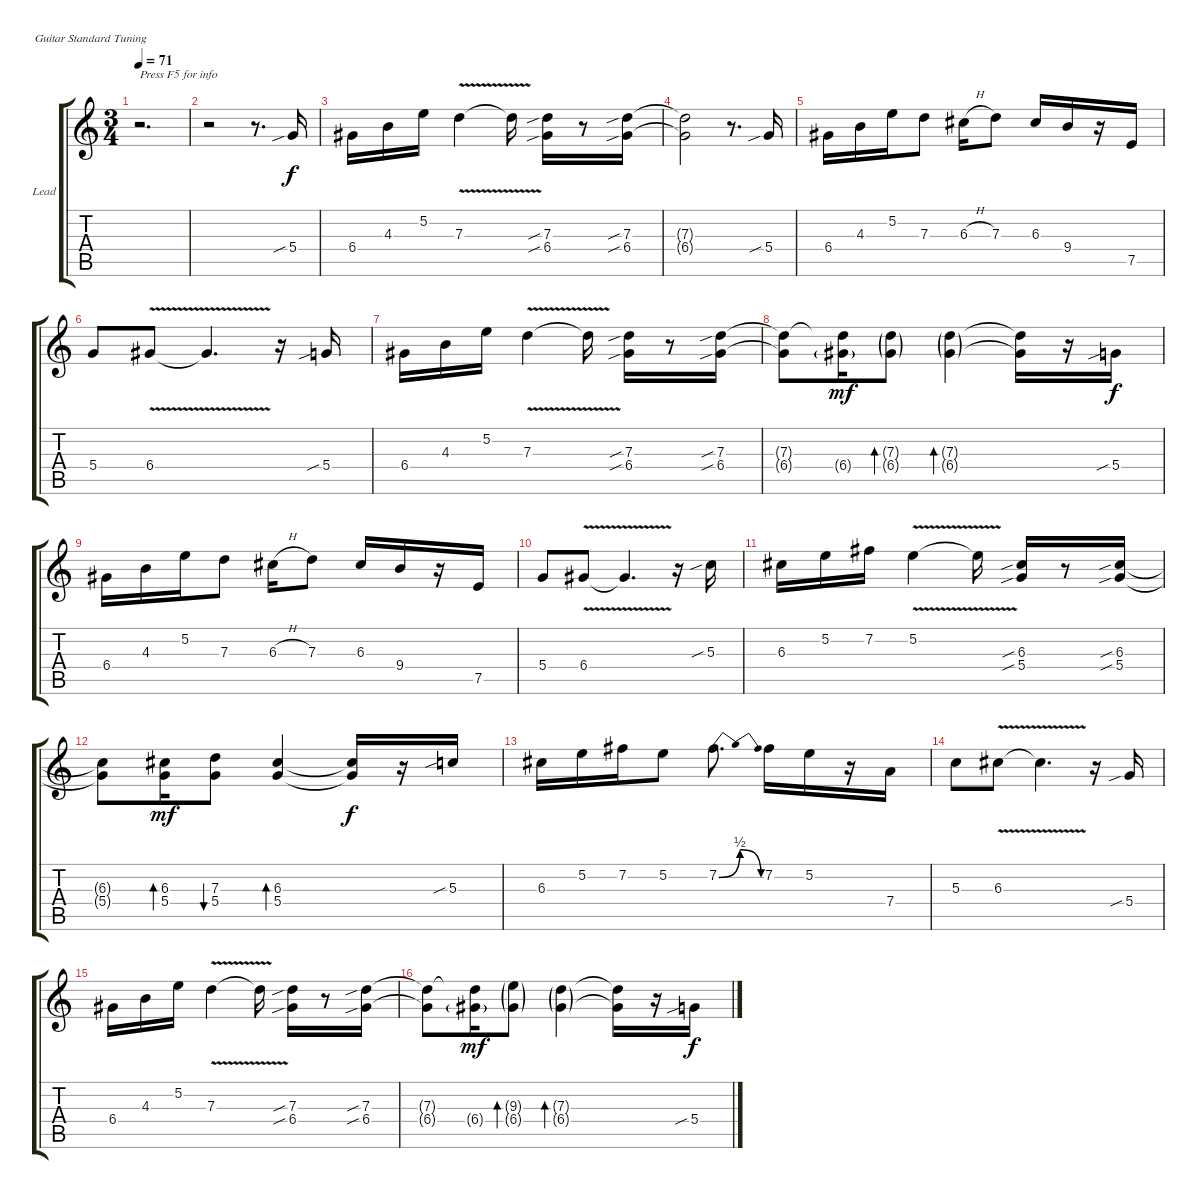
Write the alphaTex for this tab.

\defaultSystemsLayout 4
\bracketExtendMode groupsimilarinstruments
\firstSystemTrackNameOrientation horizontal
\otherSystemsTrackNameOrientation horizontal
\track ("Lead-Guitar" "Lead") {instrument acousticguitarsteel}
\staff {score tabs}
\tuning (E4 B3 G3 D3 A2 E2)
\ts (3 4)
\tempo 71
\clef g2
\ks c
r.2{d txt "Press F5 for info" dy f instrument acousticguitarsteel} |
r.2 r.8{d} 5.4{sib}.16 |
6.4.16 4.3.16 5.2.16 7.3{v}.4 7.3{v t}.16 (6.4{sib} 7.3{sib}).16 r.8 (6.4{sib} 7.3{sib}).16 |
(7.3{t} 6.4{t}).2 r.8{d} 5.4{sib}.16 |
6.4.16 4.3.16 5.2.16 7.3.8 6.3{h}.16 7.3.8 6.3.16 9.4.16 r.16 7.5.16 |
5.4.8 6.4{v}.8 6.4{v t}.4{d} r.16 5.4{sib}.16 |
6.4.16 4.3.16 5.2.16 7.3{v}.4 7.3{v t}.16 (6.4{sib} 7.3{sib}).16 r.8 (6.4{sib} 7.3{sib}).16 |
(7.3{t} 6.4{t}).8 (6.4{g} 7.3{t}).16{dy mf} (7.3{g} 6.4{g}).8{bd 30} (7.3{g} 6.4{g}).4{bd 30} (7.3{t} 6.4{t}).16 r.16 5.4{sib}.16{dy f} |
6.4.16 4.3.16 5.2.16 7.3.8 6.3{h}.16 7.3.8 6.3.16 9.4.16 r.16 7.5.16 |
5.4.8 6.4{v}.8 6.4{v t}.4{d} r.16 5.3{sib}.16 |
6.3.16 5.2.16 7.2.16 5.2{v}.4 5.2{v t}.16 (6.3{sib} 5.4{sib}).16 r.8 (6.3{sib} 5.4{sib}).16 |
(5.4{t} 6.3{t}).8 (6.3 5.4).16{bd 30 dy mf} (7.3 5.4).8{bu 30} (6.3 5.4).4{bd 30} (5.4{t} 6.3{t}).16{dy f} r.16 5.3{sib}.16 |
6.3.16 5.2.16 7.2.16 5.2.8 7.2{be (bendrelease 13.799999999999999 0 29.4 2 49.8 2 59.4 0)}.8{d} 7.2.16 5.2.16 r.16 7.4.16 |
5.3.8 6.3{v}.8 6.3{v t}.4{d} r.16 5.4{sib}.16 |
6.4.16 4.3.16 5.2.16 7.3{v}.4 7.3{v t}.16 (6.4{sib} 7.3{sib}).16 r.8 (6.4{sib} 7.3{sib}).16 |
(7.3{t} 6.4{t}).8 (6.4{g} 7.3{t}).16{dy mf} (9.3{g} 6.4{g}).8{bd 30} (7.3{g} 6.4{g}).4{bd 30} (7.3{t} 6.4{t}).16 r.16 5.4{sib}.16{dy f}
